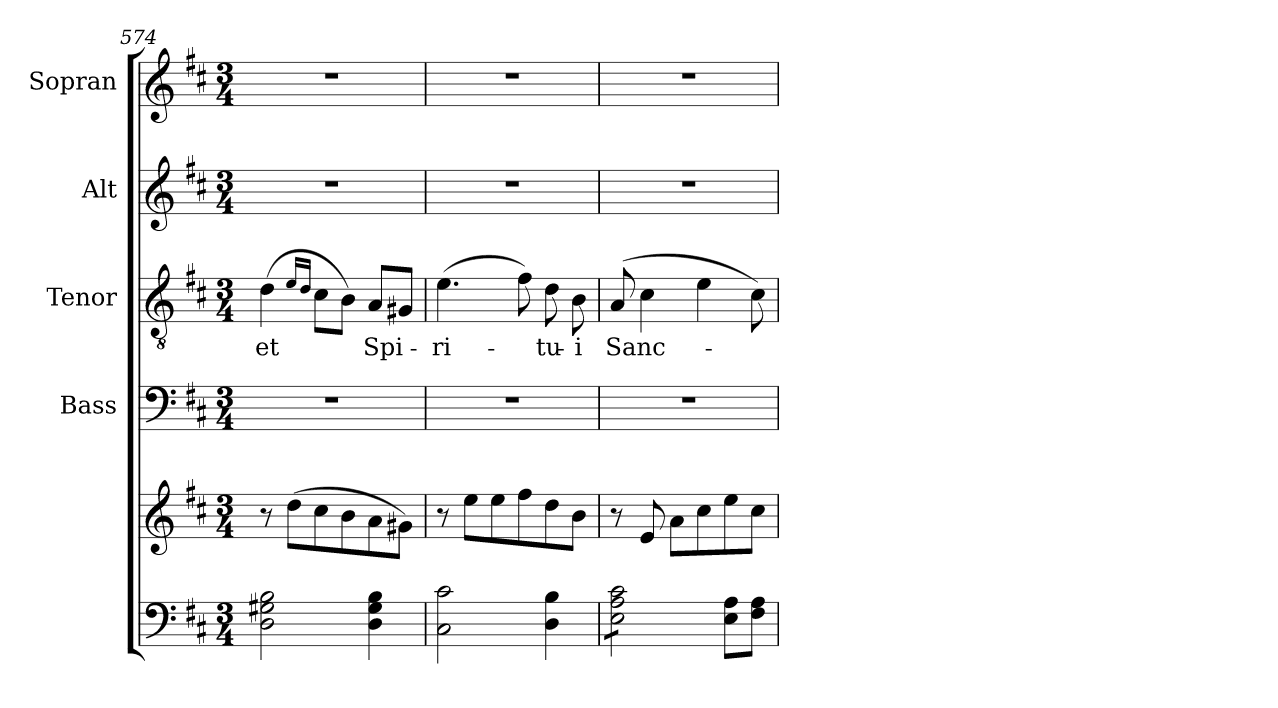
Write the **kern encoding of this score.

**kern	**kern	**kern	**kern	**text	**kern	**kern
*part5	*part5	*part4	*part3	*part3	*part2	*part1
*staff6	*staff5	*staff4	*staff3	*staff3	*staff2	*staff1
*	*	*I"Bass	*I"Tenor	*	*I"Alt	*I"Sopran
*	*	*I'B.	*I'T.	*	*I'A.	*I'S.
*clefF4	*clefG2	*clefF4	*clefGv2	*	*clefG2	*clefG2
*k[f#c#]	*k[f#c#]	*k[f#c#]	*k[f#c#]	*	*k[f#c#]	*k[f#c#]
*D:	*D:	*D:	*D:	*	*D:	*D:
*M3/4	*M3/4	*M3/4	*M3/4	*	*M3/4	*M3/4
=574	=574	=574	=574	=574	=574	=574
!	!	!	!	!LO:LY:b	!	!
2D\ 2G#X\ 2B\	8r	2.r	(>4d\	et	2.r	2.r
.	(>8dd\L	.	.	.	.	.
.	.	.	16qe/LL	.	.	.
.	.	.	16qd/JJ	.	.	.
.	8cc#\	.	8c#\L	.	.	.
.	8b\	.	8B\J)	.	.	.
!	!	!	!	!LO:LY:b	!	!
4D\ 4G#\ 4B\	8a\	.	8A/L	Spi-	.	.
.	8g#X\J)	.	8G#X/J	.	.	.
=575	=575	=575	=575	=575	=575	=575
!	!	!	!	!LO:LY:b	!	!
2C#\ 2c#\	8r	2.r	(>4.e\	-ri-	2.r	2.r
.	8ee\L	.	.	.	.	.
.	8ee\	.	.	.	.	.
.	8ff#\	.	8f#\)	.	.	.
!	!	!	!	!LO:LY:b	!	!
4D\ 4B\	8dd\	.	8d\	-tu-	.	.
!	!	!	!	!LO:LY:b	!	!
.	8b\J	.	8B\	-i	.	.
=576	=576	=576	=576	=576	=576	=576
!	!	!	!	!LO:LY:b	!	!
*tremolo	*	*	*	*	*	*
8E\ 8A\ 8c#\L	8r	2.r	(8A/	Sanc-	2.r	2.r
8E\ 8A\ 8c#\	8e/	.	4c#\	.	.	.
8E\ 8A\ 8c#\	8a\L	.	.	.	.	.
8E\ 8A\ 8c#\J	8cc#\	.	4e\	.	.	.
*Xtremolo	*	*	*	*	*	*
8E\ 8A\L	8ee\	.	.	.	.	.
8F#\ 8A\J	8cc#\J	.	8c#\)	.	.	.
=	=	=	=	=	=	=
*-	*-	*-	*-	*-	*-	*-
